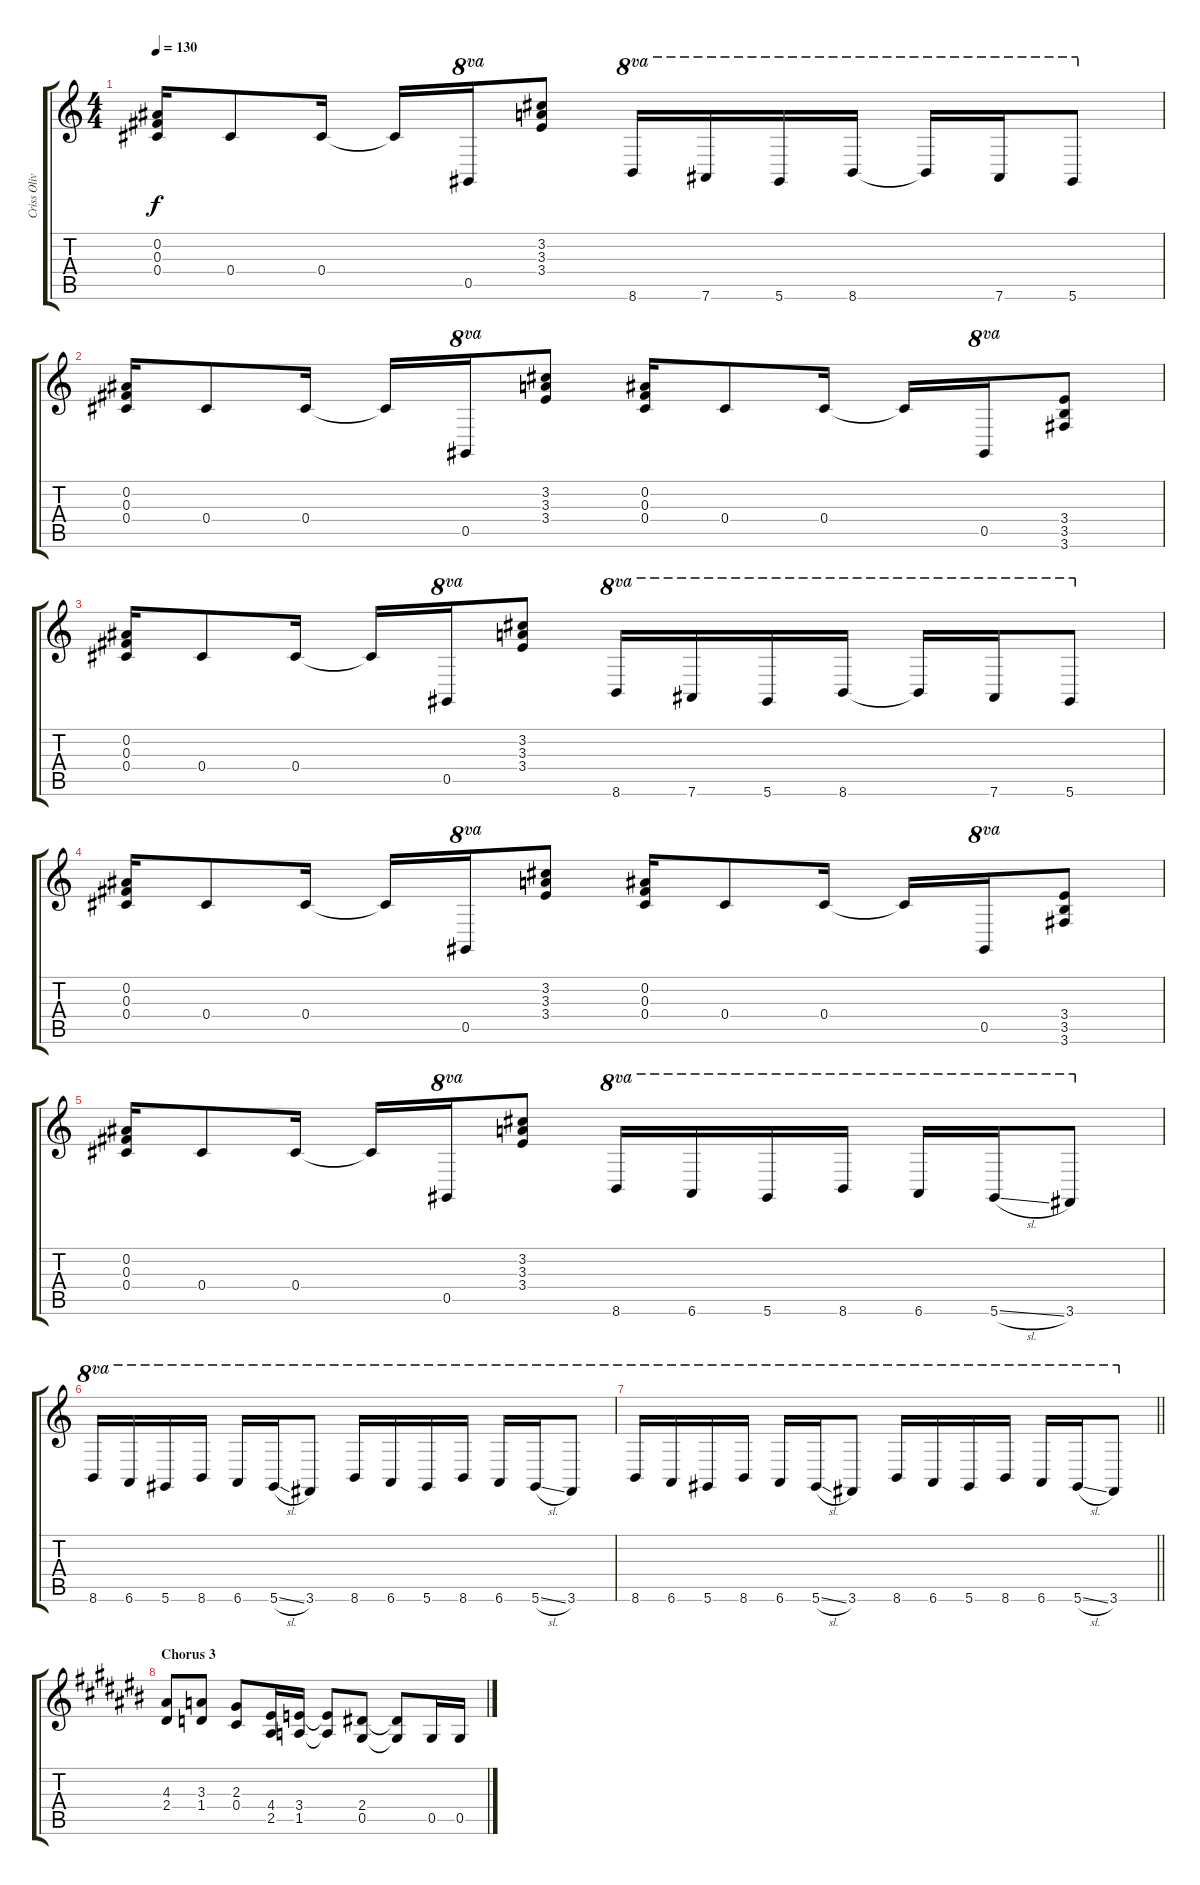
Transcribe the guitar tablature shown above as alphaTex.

\track ("Criss Oliva 2" "Criss Oliv") {instrument distortionguitar}
\staff {score tabs}
\tuning (Eb4 Bb3 Gb3 Db3 Ab2 Eb2) {hide}
\ts (4 4)
\tempo 130
\clef g2
\ks c
(0.2 0.3 0.4).16{dy f} 0.4.8 0.4.16 0.4{t}.16 0.5.16{ot 8va} (3.2 3.3 3.4).8 8.6.16{ot 8va} 7.6.16{ot 8va} 5.6.16{ot 8va} 8.6.16{ot 8va} 8.6{t}.16{ot 8va} 7.6.16{ot 8va} 5.6.8{ot 8va} |
(0.2 0.3 0.4).16 0.4.8 0.4.16 0.4{t}.16 0.5.16{ot 8va} (3.2 3.3 3.4).8 (0.2 0.3 0.4).16 0.4.8 0.4.16 0.4{t}.16 0.5.16{ot 8va} (3.4 3.5 3.6).8 |
(0.2 0.3 0.4).16 0.4.8 0.4.16 0.4{t}.16 0.5.16{ot 8va} (3.2 3.3 3.4).8 8.6.16{ot 8va} 7.6.16{ot 8va} 5.6.16{ot 8va} 8.6.16{ot 8va} 8.6{t}.16{ot 8va} 7.6.16{ot 8va} 5.6.8{ot 8va} |
(0.2 0.3 0.4).16 0.4.8 0.4.16 0.4{t}.16 0.5.16{ot 8va} (3.2 3.3 3.4).8 (0.2 0.3 0.4).16 0.4.8 0.4.16 0.4{t}.16 0.5.16{ot 8va} (3.4 3.5 3.6).8 |
(0.2 0.3 0.4).16 0.4.8 0.4.16 0.4{t}.16 0.5.16{ot 8va} (3.2 3.3 3.4).8 8.6.16{ot 8va} 6.6.16{ot 8va} 5.6.16{ot 8va} 8.6.16{ot 8va} 6.6.16{ot 8va} 5.6{sl}.16{ot 8va} 3.6.8{ot 8va} |
8.6.16{ot 8va} 6.6.16{ot 8va} 5.6.16{ot 8va} 8.6.16{ot 8va} 6.6.16{ot 8va} 5.6{sl}.16{ot 8va} 3.6.8{ot 8va} 8.6.16{ot 8va} 6.6.16{ot 8va} 5.6.16{ot 8va} 8.6.16{ot 8va} 6.6.16{ot 8va} 5.6{sl}.16{ot 8va} 3.6.8{ot 8va} |
\barLineRight lightlight
8.6.16{ot 8va} 6.6.16{ot 8va} 5.6.16{ot 8va} 8.6.16{ot 8va} 6.6.16{ot 8va} 5.6{sl}.16{ot 8va} 3.6.8{ot 8va} 8.6.16{ot 8va} 6.6.16{ot 8va} 5.6.16{ot 8va} 8.6.16{ot 8va} 6.6.16{ot 8va} 5.6{sl}.16{ot 8va} 3.6.8{ot 8va} |
\section ("" "Chorus 3")
\ks c#
(4.3 2.4).8 (3.3 1.4).8 (2.3 0.4).8 (4.4 2.5).16 (3.4 1.5).16 (3.4{t} 1.5{t}).8 (2.4 0.5).8 (2.4{t} 0.5{t}).8 0.5.16 0.5.16
